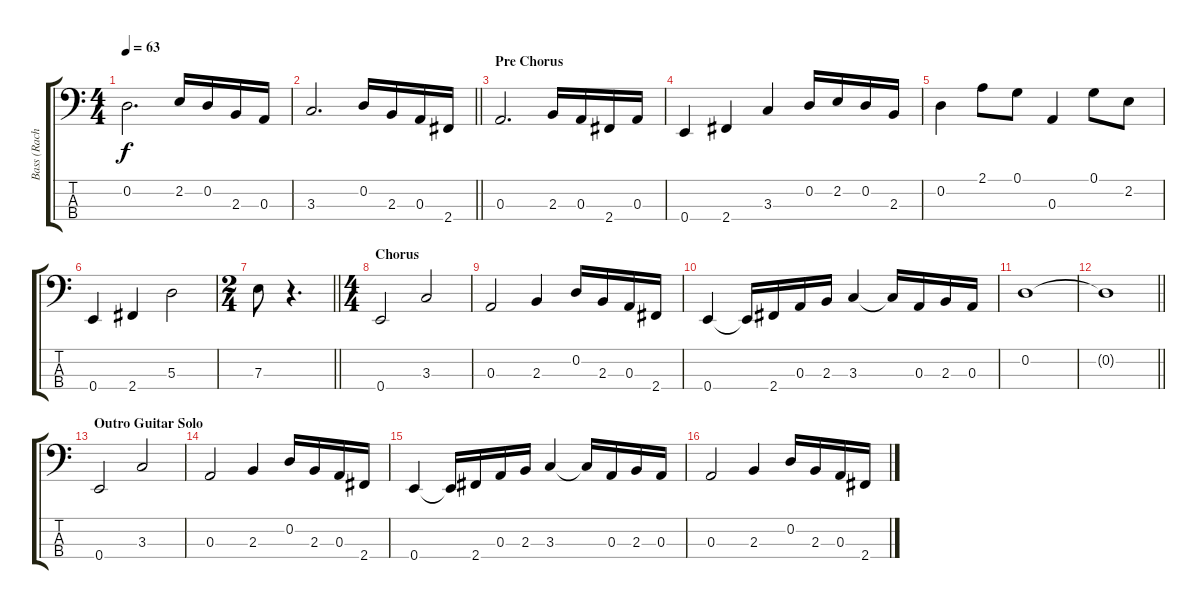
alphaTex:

\track ("Bass (Rachel Bolan)" "Bass (Rach") {instrument electricbasspick}
\staff {score tabs}
\tuning (G2 D2 A1 E1) {hide}
\ts (4 4)
\tempo 63
\clef f4
\ks c
0.2.2{d dy f} 2.2.16 0.2.16 2.3.16 0.3.16 |
\barLineRight lightlight
3.3.2{d} 0.2.16 2.3.16 0.3.16 2.4.16 |
\section ("" "Pre Chorus")
0.3.2{d} 2.3.16 0.3.16 2.4.16 0.3.16 |
0.4.4 2.4.4 3.3.4 0.2.16 2.2.16 0.2.16 2.3.16 |
0.2.4 2.1.8 0.1.8 0.3.4 0.1.8 2.2.8 |
0.4.4 2.4.4 5.3.2 |
\ts (2 4)
\barLineRight lightlight
7.3.8 r.4{d} |
\ts (4 4)
\section ("" "Chorus")
0.4.2 3.3.2 |
0.3.2 2.3.4 0.2.16 2.3.16 0.3.16 2.4.16 |
0.4.4 0.4{t}.16 2.4.16 0.3.16 2.3.16 3.3.4 3.3{t}.16 0.3.16 2.3.16 0.3.16 |
0.2.1 |
\barLineRight lightlight
0.2{t}.1 |
\section ("" "Outro Guitar Solo")
0.4.2 3.3.2 |
0.3.2 2.3.4 0.2.16 2.3.16 0.3.16 2.4.16 |
0.4.4 0.4{t}.16 2.4.16 0.3.16 2.3.16 3.3.4 3.3{t}.16 0.3.16 2.3.16 0.3.16 |
0.3.2 2.3.4 0.2.16 2.3.16 0.3.16 2.4.16
